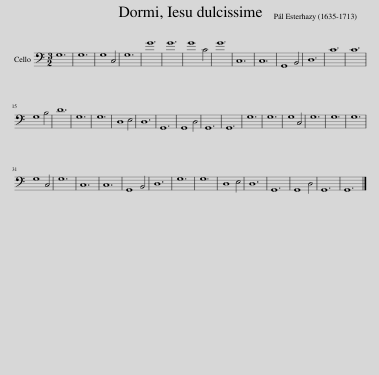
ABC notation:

X:1
L:1/8
M:3/2
I:linebreak $
K:C
V:1 bass
V:1
 G,12 | G,12 | G,8 C,4 | G,12 | G12 | %5
 G12 | G8 C4 | G12 | C,12 | C,12 | %10
 G,,8 B,,4 | D,12 | C12 | C12 |$ G,8 B,4 | %15
 D12 | G,12 | G,12 | D,8 E,4 | D,12 | %20
 G,,12 | G,,8 D,4 | G,,12 | G,,12 | G,12 | %25
 G,12 | G,8 C,4 | G,12 | G,12 | G,12 |$ %30
 G,8 C,4 | G,12 | C,12 | C,12 | G,,8 B,,4 | %35
 D,12 | G,12 | G,12 | D,8 E,4 | D,12 | %40
 G,,12 | G,,8 D,4 | G,,12 | G,,12 |] %44
